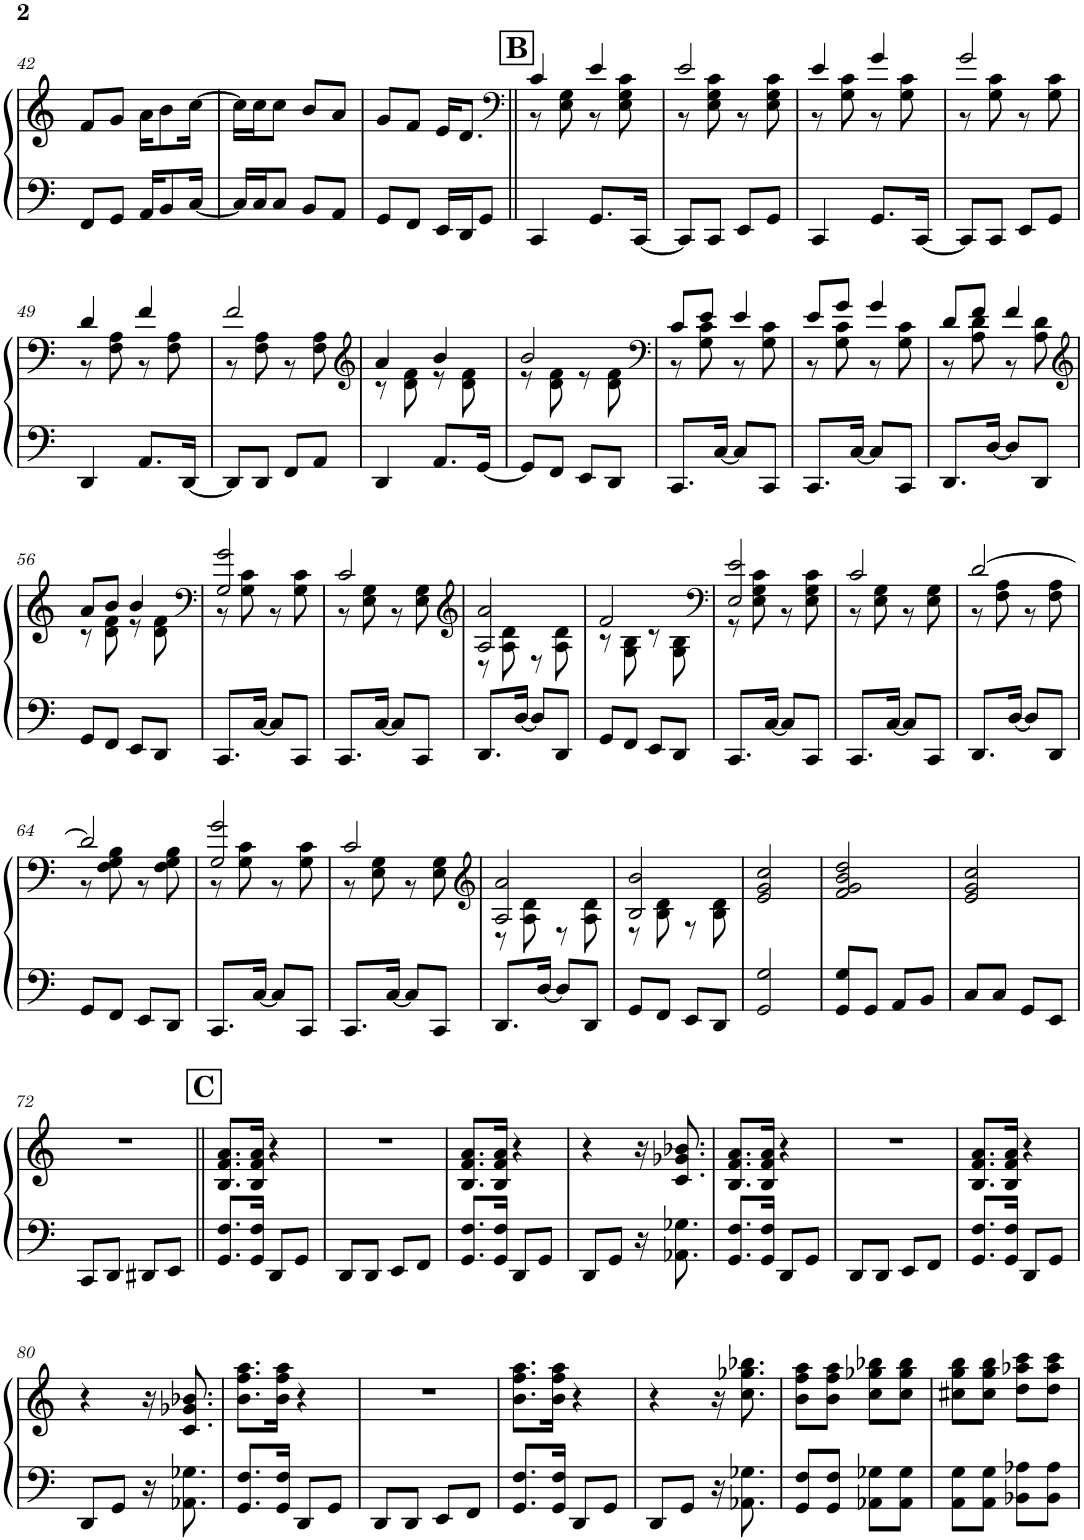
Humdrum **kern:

**kern	**kern
*part1	*part1
*staff2	*staff1
*I"ピアノ	*
!!LO:PB:g=z
*clefF4	*clefG2
*k[]	*k[]
*M2/4	*M2/4
=42	=42
8FF/L	8f/L
8GG/J	8g/J
16AA/KL	16a\KL
8BB/	8b\
[16C/Jk	[16cc\Jk
=43	=43
16C/LL]	16cc\LL]
16C/J	16cc\J
8C/J	8cc\J
8BB/L	8b/L
8AA/J	8a/J
=44	=44
8GG/L	8g/L
8FF/J	8f/J
16EE/LL	16e/KL
16DD/J	8.d/J
8GG/J	.
!!LO:REH:place=s1:a:B:cj:fs=14:t=B
=45||	=45||
*	*clefF4
*	*^
4CC/	4c/	8r
.	.	8E\ 8G\
8.GG/L	4e/	8r
.	.	8E\ 8G\ 8c\
[16CC/Jk	.	.
=46	=46	=46
8CC/L]	2e/	8r
8CC/J	.	8E\ 8G\ 8c\
8EE/L	.	8r
8GG/J	.	8E\ 8G\ 8c\
=47	=47	=47
4CC/	4e/	8r
.	.	8G\ 8c\
8.GG/L	4g/	8r
.	.	8G\ 8c\
[16CC/Jk	.	.
=48	=48	=48
8CC/L]	2g/	8r
8CC/J	.	8G\ 8c\
8EE/L	.	8r
8GG/J	.	8G\ 8c\
!!LO:LB:g=z	!!
=49	=49	=49
4DD/	4d/	8r
.	.	8F\ 8A\
8.AA/L	4f/	8r
.	.	8F\ 8A\
[16DD/Jk	.	.
=50	=50	=50
8DD/L]	2f/	8r
8DD/J	.	8F\ 8A\
8FF/L	.	8r
8AA/J	.	8F\ 8A\
=51	=51	=51
*	*clefG2	*
4DD/	4a/	8r
.	.	8d\ 8f\
8.AA/L	4b/	8r
.	.	8d\ 8f\
[16GG/Jk	.	.
=52	=52	=52
8GG/L]	2b/	8r
8FF/J	.	8d\ 8f\
8EE/L	.	8r
8DD/J	.	8d\ 8f\
=53	=53	=53
*	*clefF4	*
8.CC/L	8c/L	8r
.	8e/J	8G\ 8c\
[16C/Jk	.	.
8C/L]	4e/	8r
8CC/J	.	8G\ 8c\
=54	=54	=54
8.CC/L	8e/L	8r
.	8g/J	8G\ 8c\
[16C/Jk	.	.
8C/L]	4g/	8r
8CC/J	.	8G\ 8c\
=55	=55	=55
8.DD/L	8d/L	8r
.	8f/J	8A\ 8d\
[16D/Jk	.	.
8D/L]	4f/	8r
8DD/J	.	8A\ 8d\
!!LO:LB:g=z	!!
=56	=56	=56
*	*clefG2	*
8GG/L	8a/L	8r
8FF/J	8b/J	8d\ 8f\
8EE/L	4b/	8r
8DD/J	.	8d\ 8f\
=57	=57	=57
*	*clefF4	*
8.CC/L	2G/ 2g/	8r
.	.	8G\ 8c\
[16C/Jk	.	.
8C/L]	.	8r
8CC/J	.	8G\ 8c\
=58	=58	=58
8.CC/L	2c/	8r
.	.	8E\ 8G\
[16C/Jk	.	.
8C/L]	.	8r
8CC/J	.	8E\ 8G\
=59	=59	=59
*	*clefG2	*
8.DD/L	2A/ 2a/	8r
.	.	8A\ 8d\
[16D/Jk	.	.
8D/L]	.	8r
8DD/J	.	8A\ 8d\
=60	=60	=60
8GG/L	2f/	8r
8FF/J	.	8G\ 8B\
8EE/L	.	8r
8DD/J	.	8G\ 8B\
=61	=61	=61
*	*clefF4	*
8.CC/L	2E/ 2e/	8r
.	.	8E\ 8G\ 8c\
[16C/Jk	.	.
8C/L]	.	8r
8CC/J	.	8E\ 8G\ 8c\
=62	=62	=62
8.CC/L	2c/	8r
.	.	8E\ 8G\
[16C/Jk	.	.
8C/L]	.	8r
8CC/J	.	8E\ 8G\
=63	=63	=63
8.DD/L	[2d/	8r
.	.	8F\ 8A\
[16D/Jk	.	.
8D/L]	.	8r
8DD/J	.	8F\ 8A\
!!LO:LB:g=z	!!
=64	=64	=64
8GG/L	2d/]	8r
8FF/J	.	8F\ 8G\ 8B\
8EE/L	.	8r
8DD/J	.	8F\ 8G\ 8B\
=65	=65	=65
8.CC/L	2G/ 2g/	8r
.	.	8G\ 8c\
[16C/Jk	.	.
8C/L]	.	8r
8CC/J	.	8G\ 8c\
=66	=66	=66
8.CC/L	2c/	8r
.	.	8E\ 8G\
[16C/Jk	.	.
8C/L]	.	8r
8CC/J	.	8E\ 8G\
=67	=67	=67
*	*clefG2	*
8.DD/L	2A/ 2a/	8r
.	.	8A\ 8d\
[16D/Jk	.	.
8D/L]	.	8r
8DD/J	.	8A\ 8d\
=68	=68	=68
8GG/L	2B/ 2b/	8r
8FF/J	.	8B\ 8d\
8EE/L	.	8r
8DD/J	.	8B\ 8d\
*	*v	*v
=69	=69
2GG/ 2G/	2e/ 2g/ 2cc/
=70	=70
8GG/ 8G/L	2f/ 2g/ 2b/ 2dd/
8GG/J	.
8AA/L	.
8BB/J	.
=71	=71
8C/L	2e/ 2g/ 2cc/
8C/J	.
8GG/L	.
8EE/J	.
!!LO:LB:g=z
=72	=72
8CC/L	2r
8DD/J	.
8DD#X/L	.
8EE/J	.
!!LO:REH:place=s1:a:B:cj:fs=14:t=C
=73||	=73||
8.GG/ 8.F/L	8.B/ 8.f/ 8.a/L
16GG/ 16F/Jk	16B/ 16f/ 16a/Jk
8DD/L	4r
8GG/J	.
=74	=74
8DD/L	2r
8DD/J	.
8EE/L	.
8FF/J	.
=75	=75
8.GG/ 8.F/L	8.B/ 8.f/ 8.a/L
16GG/ 16F/Jk	16B/ 16f/ 16a/Jk
8DD/L	4r
8GG/J	.
=76	=76
8DD/L	4r
8GG/J	.
16r	16r
8.AA-X\ 8.G-X\	8.c/ 8.g-X/ 8.b-X/
=77	=77
8.GG/ 8.F/L	8.B/ 8.f/ 8.a/L
16GG/ 16F/Jk	16B/ 16f/ 16a/Jk
8DD/L	4r
8GG/J	.
=78	=78
8DD/L	2r
8DD/J	.
8EE/L	.
8FF/J	.
=79	=79
8.GG/ 8.F/L	8.B/ 8.f/ 8.a/L
16GG/ 16F/Jk	16B/ 16f/ 16a/Jk
8DD/L	4r
8GG/J	.
!!LO:LB:g=z
=80	=80
8DD/L	4r
8GG/J	.
16r	16r
8.AA-X\ 8.G-X\	8.c/ 8.g-X/ 8.b-X/
=81	=81
8.GG/ 8.F/L	8.b\ 8.ff\ 8.aa\L
16GG/ 16F/Jk	16b\ 16ff\ 16aa\Jk
8DD/L	4r
8GG/J	.
=82	=82
8DD/L	2r
8DD/J	.
8EE/L	.
8FF/J	.
=83	=83
8.GG/ 8.F/L	8.b\ 8.ff\ 8.aa\L
16GG/ 16F/Jk	16b\ 16ff\ 16aa\Jk
8DD/L	4r
8GG/J	.
=84	=84
8DD/L	4r
8GG/J	.
16r	16r
8.AA-X\ 8.G-X\	8.cc\ 8.gg-X\ 8.bb-X\
=85	=85
8GG/ 8F/L	8b\ 8ff\ 8aa\L
8GG/ 8F/J	8b\ 8ff\ 8aa\J
8AA-X\ 8G-X\L	8cc\ 8gg-X\ 8bb-X\L
8AA-\ 8G-\J	8cc\ 8gg-\ 8bb-\J
=86	=86
8AA\ 8G\L	8cc#X\ 8gg\ 8bb\L
8AA\ 8G\J	8cc#\ 8gg\ 8bb\J
8BB-X\ 8A-X\L	8dd\ 8aa-X\ 8ccc\L
8BB-\ 8A-\J	8dd\ 8aa-\ 8ccc\J
=	=
*-	*-
